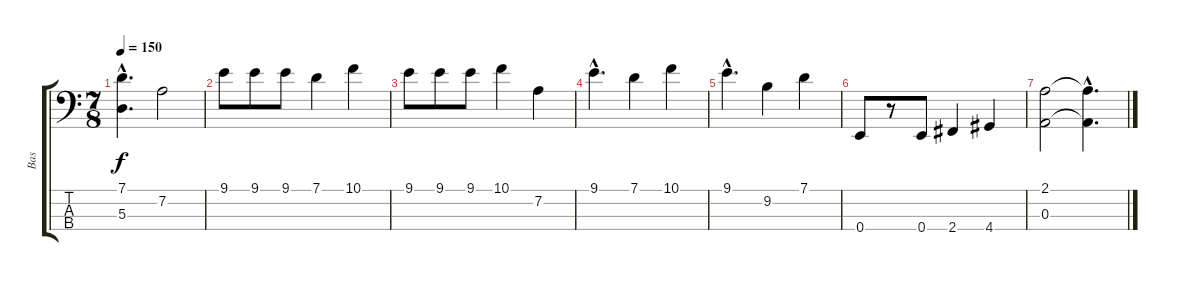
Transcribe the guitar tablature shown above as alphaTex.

\track ("Bas" "Bas") {instrument electricbasspick}
\staff {score tabs}
\tuning (G2 D2 A1 E1) {hide}
\ts (7 8)
\tempo 150
\clef f4
\ks c
(7.1{hac} 5.3{hac}).4{d dy f} 7.2.2 |
9.1.8 9.1.8 9.1.8 7.1.4 10.1.4 |
9.1.8 9.1.8 9.1.8 10.1.4 7.2.4 |
9.1{hac}.4{d} 7.1.4 10.1.4 |
9.1{hac}.4{d} 9.2.4 7.1.4 |
0.4.8 r.8 0.4.8 2.4.4 4.4.4 |
(2.1 0.3).2 (2.1{hac t} 0.3{hac t}).4{d}
